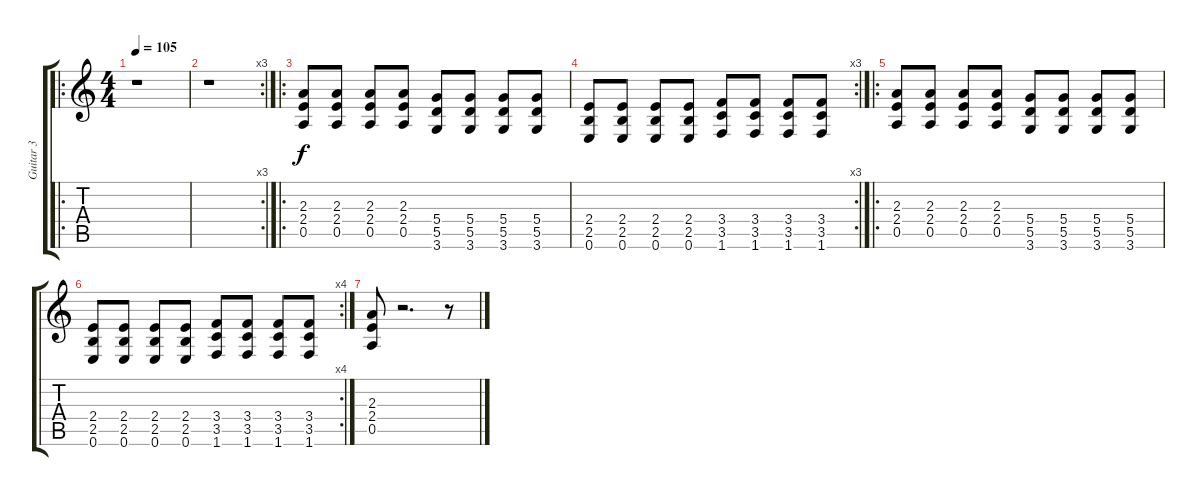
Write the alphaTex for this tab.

\track ("Guitar 3" "Guitar 3") {instrument distortionguitar}
\staff {score tabs}
\tuning (E4 B3 G3 D3 A2 E2) {hide}
\ro
\ts (4 4)
\tempo 105
\clef g2
\ks c
r.1{dy f} |
\rc 3
r.1 |
\ro
(2.3 2.4 0.5).8 (2.3 2.4 0.5).8 (2.3 2.4 0.5).8 (2.3 2.4 0.5).8 (5.4 5.5 3.6).8 (5.4 5.5 3.6).8 (5.4 5.5 3.6).8 (5.4 5.5 3.6).8 |
\rc 3
(2.4 2.5 0.6).8 (2.4 2.5 0.6).8 (2.4 2.5 0.6).8 (2.4 2.5 0.6).8 (3.4 3.5 1.6).8 (3.4 3.5 1.6).8 (3.4 3.5 1.6).8 (3.4 3.5 1.6).8 |
\ro
(2.3 2.4 0.5).8 (2.3 2.4 0.5).8 (2.3 2.4 0.5).8 (2.3 2.4 0.5).8 (5.4 5.5 3.6).8 (5.4 5.5 3.6).8 (5.4 5.5 3.6).8 (5.4 5.5 3.6).8 |
\rc 4
(2.4 2.5 0.6).8 (2.4 2.5 0.6).8 (2.4 2.5 0.6).8 (2.4 2.5 0.6).8 (3.4 3.5 1.6).8 (3.4 3.5 1.6).8 (3.4 3.5 1.6).8 (3.4 3.5 1.6).8 |
(2.3 2.4 0.5).8 r.2{d} r.8
